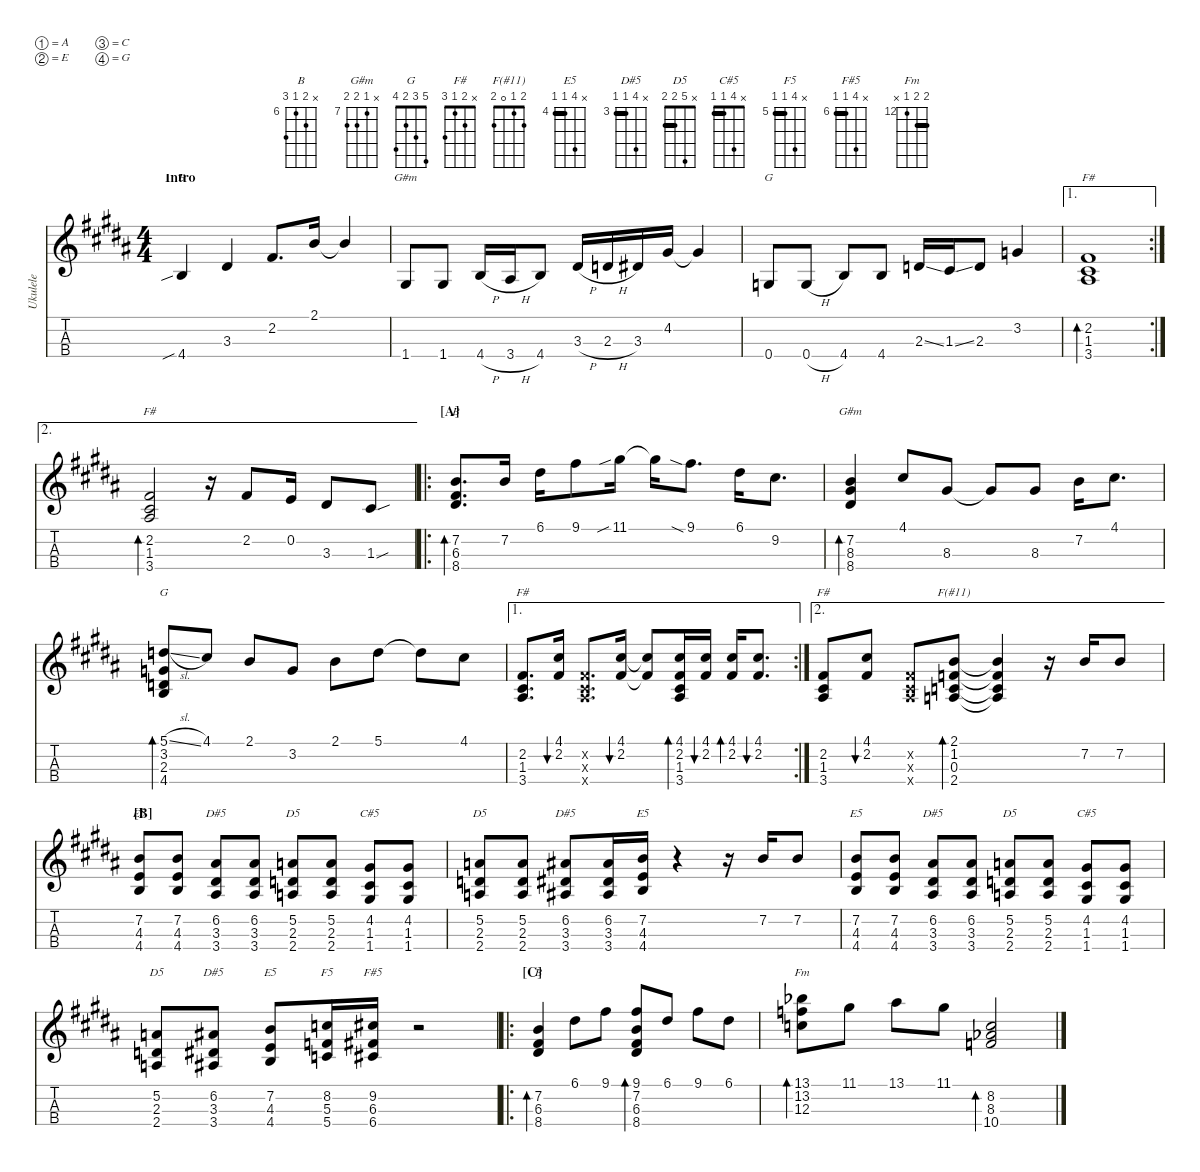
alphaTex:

\defaultSystemsLayout 4
\hideDynamics
\bracketExtendMode nobrackets
\otherSystemsTrackNameOrientation horizontal
\defaultBarNumberDisplay Hide
\track ("Ukulele" "Ukulele") {instrument acousticguitarnylon}
\staff {score tabs}
\tuning (A4 E4 C4 G3)
\displaytranspose 0
\chord ("B" x x x 4)
\chord ("G#m" x x x 1)
\chord ("G" x x x 0)
\chord ("F#" 1 2 1 3) {barre 1}
\chord ("B" x 7 6 8) {firstfret 6}
\chord ("G#m" x 7 8 8) {firstfret 7}
\chord ("G" 5 3 2 4)
\chord ("F#" x 2 1 3)
\chord ("F(#11)" 2 1 0 2)
\chord ("E5" x 7 4 4) {firstfret 4 barre 4}
\chord ("D#5" x 6 3 3) {firstfret 3 barre 3}
\chord ("D5" x 5 2 2) {barre 2}
\chord ("C#5" x 4 1 1) {barre 1}
\chord ("F5" x 8 5 5) {firstfret 5 barre 5}
\chord ("F#5" x 9 6 6) {firstfret 6 barre 6}
\chord ("Fm" 13 13 12 x) {firstfret 12 barre 13}
\ts (4 4)
\section ("" "Intro")
\tempo (95 hide)
\clef g2
\ks b
4.4{sib acc forcenatural}.4{ch "B" dy mf instrument acousticguitarnylon beam Up} 3.3{acc #}.4{beam Up} 2.2{acc #}.8{d beam Up} 2.1{acc forcenatural}.16{beam Up} 2.1{t acc forcenatural}.4{beam Up} |
1.4{acc #}.8{ch "G#m" beam Up} 1.4{acc #}.8{beam Up} 4.4{h acc forcenatural}.16{beam Up} 3.4{h acc #}.16{beam Up} 4.4{acc forcenatural}.8{beam Up} 3.3{h acc #}.16{beam Up} 2.3{h acc forcenatural}.16{beam Up} 3.3{acc #}.16{beam Up} 4.2{acc #}.16{beam Up} 4.2{t acc #}.4{beam Up} |
0.4{acc forcenatural}.8{ch "G" beam Up} 0.4{h acc forcenatural}.8{beam Up} 4.4{acc forcenatural}.8{beam Up} 4.4{acc forcenatural}.8{beam Up} 2.3{ss acc forcenatural}.16{beam Up} 1.3{ss acc #}.16{beam Up} 2.3{acc forcenatural}.8{beam Up} 3.2{acc forcenatural}.4{beam Up} |
\ae 1
\rc 2
(1.3{acc #} 2.2{acc #} 3.4{acc #}).1{bd 30 ch "F#" beam Up} |
\ae 2
(1.3{acc #} 2.2{acc #} 3.4{acc #}).2{bd 30 ch "F#" beam Up} r.16{beam Up} 2.2{acc #}.8{beam Up} 0.2{acc forcenatural}.16{beam Up} 3.3{acc #}.8{beam Up} 1.3{sou acc #}.8{beam Up} |
\ro
\section ("A" "")
(8.4{acc #} 6.3{acc #} 7.2{acc forcenatural}).8{d bd 30 ch "B" beam Up} 7.2{acc forcenatural}.16{beam Up} 6.1{acc #}.16{beam Down} 9.1{acc #}.8{beam Down} 11.1{sib acc #}.16{beam Down} 11.1{t acc #}.16{beam Down} 9.1{sia acc #}.8{d beam Down} 6.1{acc #}.16{beam Down} 9.2{acc #}.8{d beam Down} |
(7.2{acc forcenatural} 8.3{acc #} 8.4{acc #}).4{bd 30 ch "G#m" beam Up} 4.1{acc #}.8{beam Up} 8.3{acc #}.8{beam Up} 8.3{t acc #}.8{beam Up} 8.3{acc #}.8{beam Up} 7.2{acc forcenatural}.16{beam Down} 4.1{acc #}.8{d beam Down} |
(5.1{sl acc forcenatural} 2.3{acc forcenatural} 4.4{acc forcenatural} 3.2{acc forcenatural}).8{bd 30 ch "G" beam Up} 4.1{acc #}.8{beam Up} 2.1{acc forcenatural}.8{beam Up} 3.2{acc forcenatural}.8{beam Up} 2.1{acc forcenatural}.8{beam Down} 5.1{acc forcenatural}.8{beam Down} 5.1{t acc forcenatural}.8{beam Down} 4.1{acc #}.8{beam Down} |
\ae 1
\rc 2
(3.4{acc #} 1.3{acc #} 2.2{acc #}).8{d ch "F#" beam Up} (4.1{acc #} 2.2{acc #}).16{bu 30 beam Up} (2.2{x acc #} 1.3{x acc #} 3.4{x acc #}).8{d beam Up} (4.1{acc #} 2.2{acc #}).16{bu 30 beam Up} (2.2{t acc #} 4.1{t acc #}).8{beam Up} (3.4{acc #} 1.3{acc #} 2.2{acc #} 4.1{acc #}).16{bd 30 beam Up} (2.2{acc #} 4.1{acc #}).16{bu 30 beam Up} (2.2{acc #} 4.1{acc #}).16{bd 30 beam Up} (2.2{acc #} 4.1{acc #}).8{d bu 30 beam Up} |
\ae 2
(3.4{acc #} 1.3{acc #} 2.2{acc #}).8{ch "F#" beam Up} (4.1{acc #} 2.2{acc #}).8{bu 30 beam Up} (2.2{x acc #} 1.3{x acc #} 3.4{x acc #}).8{beam Up} (0.3{acc forcenatural} 1.2{acc forcenatural} 2.4{acc forcenatural} 2.1{acc forcenatural}).8{bd 30 ch "F(#11)" beam Up} (2.1{t acc forcenatural} 1.2{t acc forcenatural} 0.3{t acc forcenatural} 2.4{t acc forcenatural}).4{beam Up} r.16{beam Up} 7.2{acc forcenatural}.16{beam Up} 7.2{acc forcenatural}.8{beam Up} |
\section ("B" "")
(7.2{acc forcenatural} 4.4{acc forcenatural} 4.3{acc forcenatural}).8{ch "E5" beam Up} (7.2{acc forcenatural} 4.4{acc forcenatural} 4.3{acc forcenatural}).8{beam Up} (6.2{acc #} 3.4{acc #} 3.3{acc #}).8{ch "D#5" beam Up} (6.2{acc #} 3.4{acc #} 3.3{acc #}).8{beam Up} (5.2{acc forcenatural} 2.4{acc forcenatural} 2.3{acc forcenatural}).8{ch "D5" beam Up} (5.2{acc forcenatural} 2.4{acc forcenatural} 2.3{acc forcenatural}).8{beam Up} (4.2{acc #} 1.4{acc #} 1.3{acc #}).8{ch "C#5" beam Up} (4.2{acc #} 1.4{acc #} 1.3{acc #}).8{beam Up} |
(5.2{acc forcenatural} 2.4{acc forcenatural} 2.3{acc forcenatural}).8{ch "D5" beam Up} (5.2{acc forcenatural} 2.4{acc forcenatural} 2.3{acc forcenatural}).8{beam Up} (6.2{acc #} 3.4{acc #} 3.3{acc #}).8{ch "D#5" beam Up} (6.2{acc #} 3.4{acc #} 3.3{acc #}).16{beam Up} (7.2{acc forcenatural} 4.4{acc forcenatural} 4.3{acc forcenatural}).16{ch "E5" beam Up} r.4{beam Up} r.16{beam Up} 7.2{acc forcenatural}.16{beam Up} 7.2{acc forcenatural}.8{beam Up} |
(7.2{acc forcenatural} 4.4{acc forcenatural} 4.3{acc forcenatural}).8{ch "E5" beam Up} (7.2{acc forcenatural} 4.4{acc forcenatural} 4.3{acc forcenatural}).8{beam Up} (6.2{acc #} 3.4{acc #} 3.3{acc #}).8{ch "D#5" beam Up} (6.2{acc #} 3.4{acc #} 3.3{acc #}).8{beam Up} (5.2{acc forcenatural} 2.4{acc forcenatural} 2.3{acc forcenatural}).8{ch "D5" beam Up} (5.2{acc forcenatural} 2.4{acc forcenatural} 2.3{acc forcenatural}).8{beam Up} (4.2{acc #} 1.4{acc #} 1.3{acc #}).8{ch "C#5" beam Up} (4.2{acc #} 1.4{acc #} 1.3{acc #}).8{beam Up} |
(5.2{acc forcenatural} 2.4{acc forcenatural} 2.3{acc forcenatural}).8{ch "D5" beam Up} (6.2{acc #} 3.4{acc #} 3.3{acc #}).8{ch "D#5" beam Up} (7.2{acc forcenatural} 4.4{acc forcenatural} 4.3{acc forcenatural}).8{ch "E5" beam Up} (8.2{acc forcenatural} 5.4{acc forcenatural} 5.3{acc forcenatural}).16{ch "F5" beam Up} (9.2{acc #} 6.4{acc #} 6.3{acc #}).16{ch "F#5" beam Up} r.2{beam Up} |
\ro
\section ("C" "")
(8.4{acc #} 6.3{acc #} 7.2{acc forcenatural}).4{bd 30 ch "B" beam Up} 6.1{acc #}.8{beam Down} 9.1{acc #}.8{beam Down} (9.1{acc #} 7.2{acc forcenatural} 6.3{acc #} 8.4{acc #}).8{bd 30 beam Up} 6.1{acc #}.8{beam Up} 9.1{acc #}.8{beam Down} 6.1{acc #}.8{beam Down} |
(13.1{acc b} 13.2{acc forcenatural} 12.3{acc forcenatural}).8{bd 30 ch "Fm" beam Down} 11.1{acc #}.8{beam Down} 13.1{acc #}.8{beam Down} 11.1{acc #}.8{beam Down} (10.4{acc forcenatural} 8.3{acc b} 8.2{acc forcenatural}).2{bd 30 beam Up}
